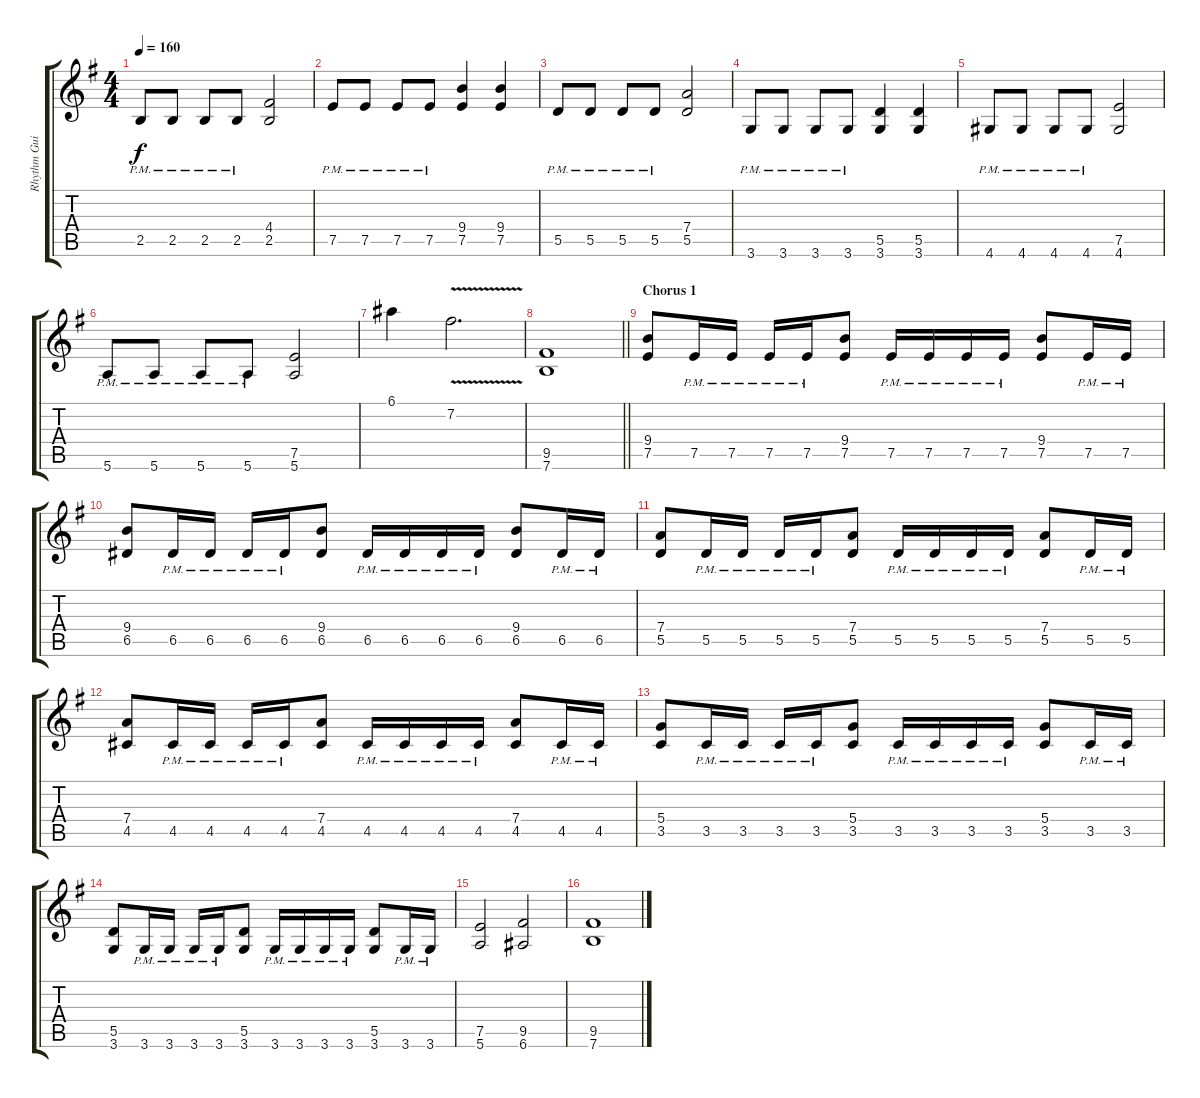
\track ("Rhythm Guitar 2: Niklas Dahlin" "Rhythm Gui") {instrument distortionguitar}
\staff {score tabs}
\tuning (E4 B3 G3 D3 A2 E2) {hide}
\ts (4 4)
\tempo 160
\clef g2
\ks eminor
2.5{pm}.8{dy f} 2.5{pm}.8 2.5{pm}.8 2.5{pm}.8 (4.4 2.5).2 |
7.5{pm}.8 7.5{pm}.8 7.5{pm}.8 7.5{pm}.8 (9.4 7.5).4 (9.4 7.5).4 |
5.5{pm}.8 5.5{pm}.8 5.5{pm}.8 5.5{pm}.8 (7.4 5.5).2 |
3.6{pm}.8 3.6{pm}.8 3.6{pm}.8 3.6{pm}.8 (5.5 3.6).4 (5.5 3.6).4 |
4.6{pm}.8 4.6{pm}.8 4.6{pm}.8 4.6{pm}.8 (7.5 4.6).2 |
5.6{pm}.8 5.6{pm}.8 5.6{pm}.8 5.6{pm}.8 (7.5 5.6).2 |
6.1.4 7.2{v}.2{d} |
\barLineRight lightlight
(9.5 7.6).1 |
\section ("" "Chorus 1")
(9.4 7.5).8 7.5{pm}.16 7.5{pm}.16 7.5{pm}.16 7.5{pm}.16 (9.4 7.5).8 7.5{pm}.16 7.5{pm}.16 7.5{pm}.16 7.5{pm}.16 (9.4 7.5).8 7.5{pm}.16 7.5{pm}.16 |
(9.4 6.5).8 6.5{pm}.16 6.5{pm}.16 6.5{pm}.16 6.5{pm}.16 (9.4 6.5).8 6.5{pm}.16 6.5{pm}.16 6.5{pm}.16 6.5{pm}.16 (9.4 6.5).8 6.5{pm}.16 6.5{pm}.16 |
(7.4 5.5).8 5.5{pm}.16 5.5{pm}.16 5.5{pm}.16 5.5{pm}.16 (7.4 5.5).8 5.5{pm}.16 5.5{pm}.16 5.5{pm}.16 5.5{pm}.16 (7.4 5.5).8 5.5{pm}.16 5.5{pm}.16 |
(7.4 4.5).8 4.5{pm}.16 4.5{pm}.16 4.5{pm}.16 4.5{pm}.16 (7.4 4.5).8 4.5{pm}.16 4.5{pm}.16 4.5{pm}.16 4.5{pm}.16 (7.4 4.5).8 4.5{pm}.16 4.5{pm}.16 |
(5.4 3.5).8 3.5{pm}.16 3.5{pm}.16 3.5{pm}.16 3.5{pm}.16 (5.4 3.5).8 3.5{pm}.16 3.5{pm}.16 3.5{pm}.16 3.5{pm}.16 (5.4 3.5).8 3.5{pm}.16 3.5{pm}.16 |
(5.5 3.6).8 3.6{pm}.16 3.6{pm}.16 3.6{pm}.16 3.6{pm}.16 (5.5 3.6).8 3.6{pm}.16 3.6{pm}.16 3.6{pm}.16 3.6{pm}.16 (5.5 3.6).8 3.6{pm}.16 3.6{pm}.16 |
(7.5 5.6).2 (9.5 6.6).2 |
(9.5 7.6).1
